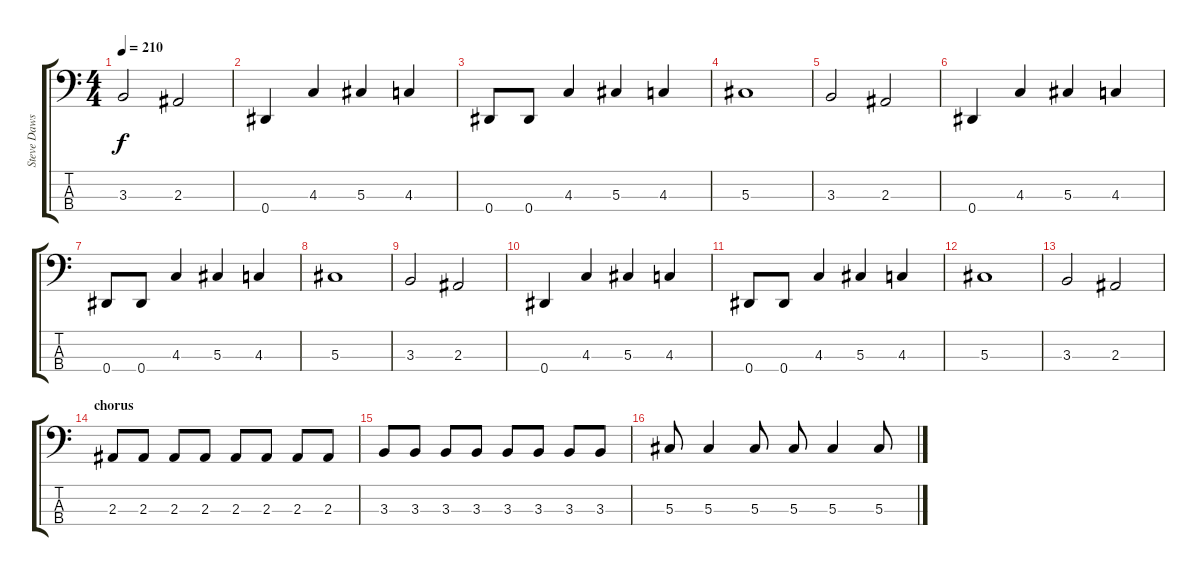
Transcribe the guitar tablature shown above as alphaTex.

\track ("Steve Dawson" "Steve Daws") {instrument electricbassfinger}
\staff {score tabs}
\tuning (Gb2 Db2 Ab1 Eb1) {hide}
\ts (4 4)
\tempo 210
\clef f4
\ks c
3.3.2{dy f} 2.3.2 |
0.4.4 4.3.4 5.3.4 4.3.4 |
0.4.8 0.4.8 4.3.4 5.3.4 4.3.4 |
5.3.1 |
3.3.2 2.3.2 |
0.4.4 4.3.4 5.3.4 4.3.4 |
0.4.8 0.4.8 4.3.4 5.3.4 4.3.4 |
5.3.1 |
3.3.2 2.3.2 |
0.4.4 4.3.4 5.3.4 4.3.4 |
0.4.8 0.4.8 4.3.4 5.3.4 4.3.4 |
5.3.1 |
3.3.2 2.3.2 |
\section ("" "chorus")
2.3.8{volume 13} 2.3.8 2.3.8 2.3.8 2.3.8 2.3.8 2.3.8 2.3.8 |
3.3.8 3.3.8 3.3.8 3.3.8 3.3.8 3.3.8 3.3.8 3.3.8 |
5.3.8 5.3.4 5.3.8 5.3.8 5.3.4 5.3.8
